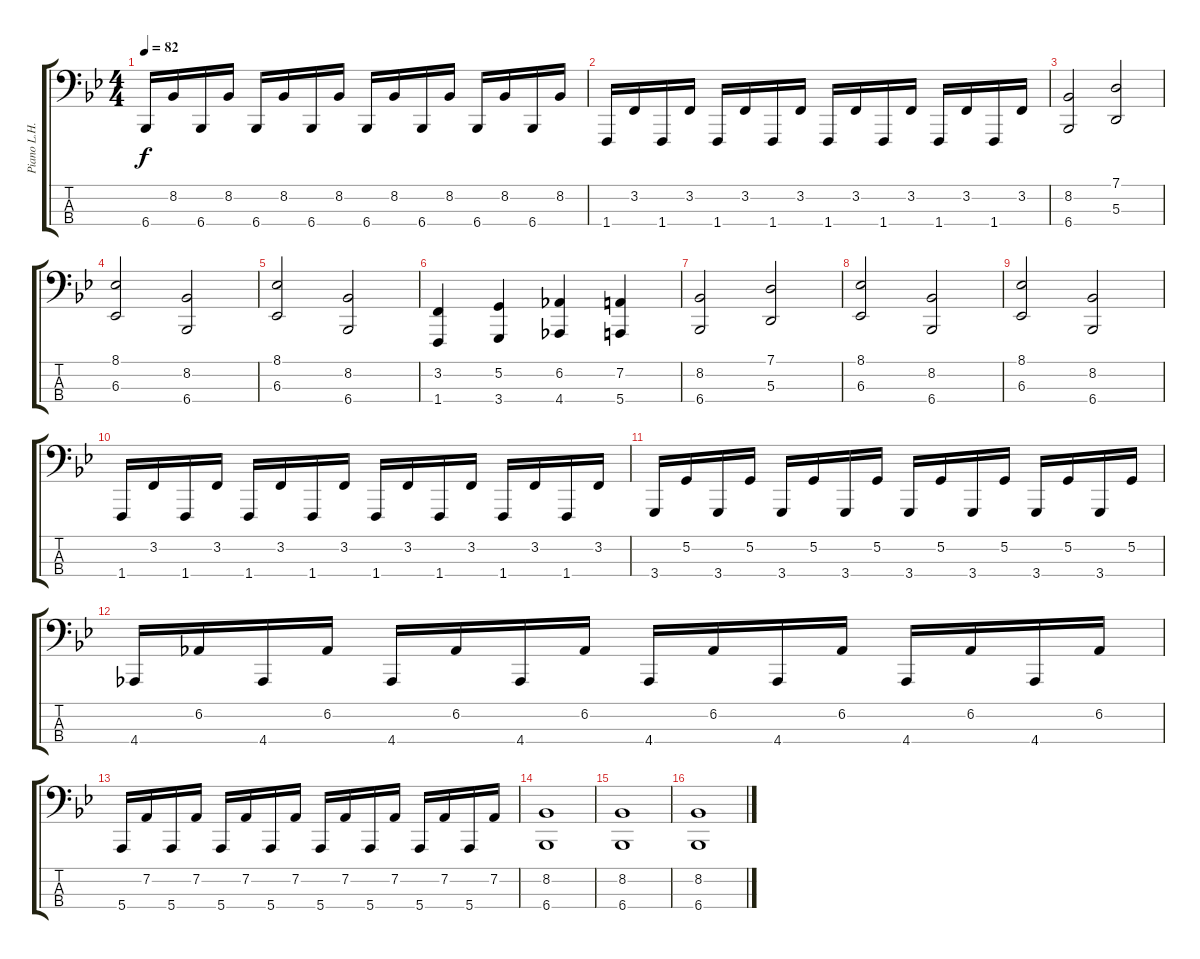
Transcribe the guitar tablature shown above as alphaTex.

\track ("Piano L.H." "Piano L.H.") {instrument acousticgrandpiano}
\staff {score tabs}
\tuning (G2 D2 A1 E1) {hide}
\ts (4 4)
\tempo 82
\clef f4
\ks bb
6.4.16{dy f} 8.2.16 6.4.16 8.2.16 6.4.16 8.2.16 6.4.16 8.2.16 6.4.16 8.2.16 6.4.16 8.2.16 6.4.16 8.2.16 6.4.16 8.2.16 |
1.4.16 3.2.16 1.4.16 3.2.16 1.4.16 3.2.16 1.4.16 3.2.16 1.4.16 3.2.16 1.4.16 3.2.16 1.4.16 3.2.16 1.4.16 3.2.16 |
(8.2 6.4).2 (7.1 5.3).2 |
(8.1 6.3).2 (8.2 6.4).2 |
(8.1 6.3).2 (8.2 6.4).2 |
(3.2 1.4).4 (5.2 3.4).4 (6.2 4.4).4 (7.2 5.4).4 |
(8.2 6.4).2 (7.1 5.3).2 |
(8.1 6.3).2 (8.2 6.4).2 |
(8.1 6.3).2 (8.2 6.4).2 |
1.4.16 3.2.16 1.4.16 3.2.16 1.4.16 3.2.16 1.4.16 3.2.16 1.4.16 3.2.16 1.4.16 3.2.16 1.4.16 3.2.16 1.4.16 3.2.16 |
3.4.16 5.2.16 3.4.16 5.2.16 3.4.16 5.2.16 3.4.16 5.2.16 3.4.16 5.2.16 3.4.16 5.2.16 3.4.16 5.2.16 3.4.16 5.2.16 |
4.4.16 6.2.16 4.4.16 6.2.16 4.4.16 6.2.16 4.4.16 6.2.16 4.4.16 6.2.16 4.4.16 6.2.16 4.4.16 6.2.16 4.4.16 6.2.16 |
5.4.16 7.2.16 5.4.16 7.2.16 5.4.16 7.2.16 5.4.16 7.2.16 5.4.16 7.2.16 5.4.16 7.2.16 5.4.16 7.2.16 5.4.16 7.2.16 |
(8.2 6.4).1 |
(8.2 6.4).1 |
(8.2 6.4).1
